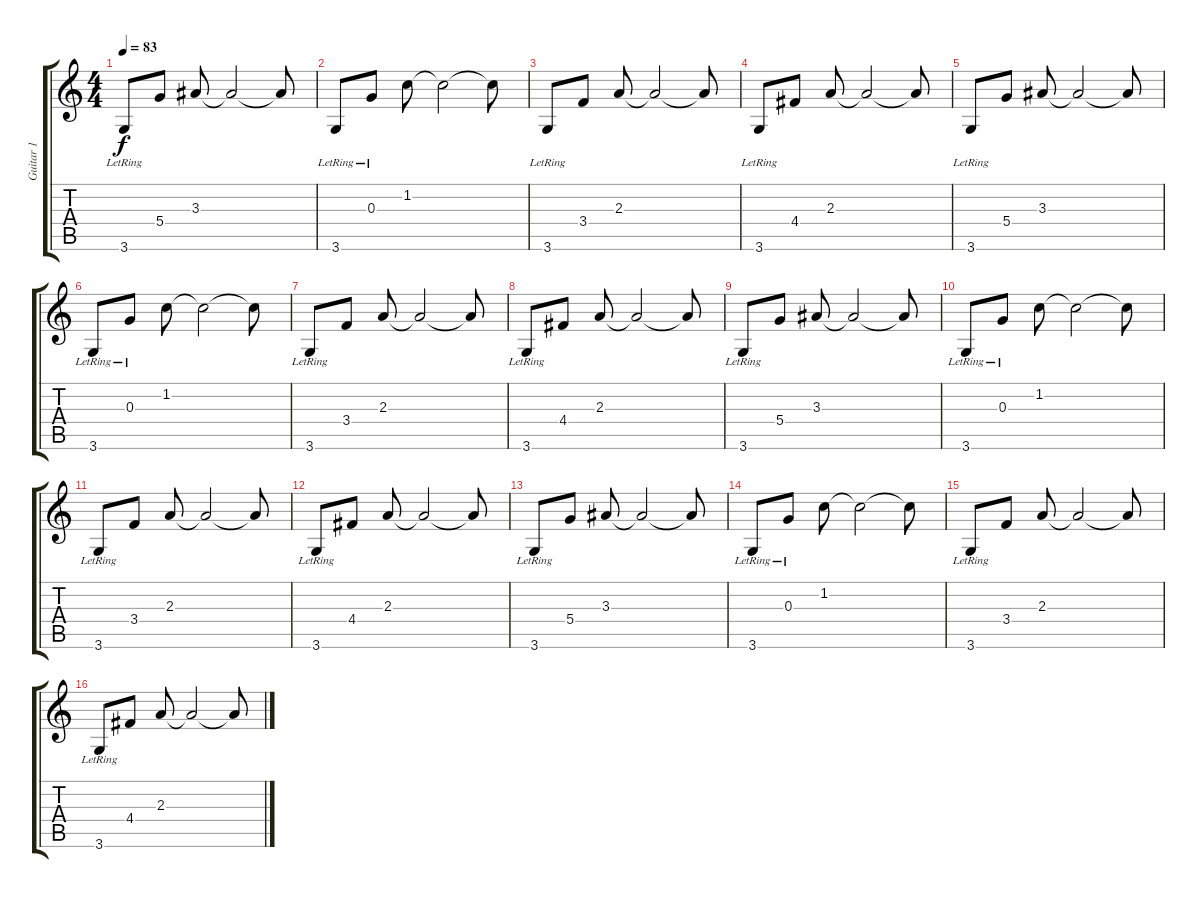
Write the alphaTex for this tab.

\track ("Guitar 1" "Guitar 1") {instrument acousticguitarnylon}
\staff {score tabs}
\tuning (E4 B3 G3 D3 A2 E2) {hide}
\ts (4 4)
\tempo 83
\clef g2
\ks c
3.6{lr}.8{dy f} 5.4.8 3.3.8 3.3{t}.2 3.3{t}.8 |
3.6{lr}.8 0.3{lr}.8 1.2.8 1.2{t}.2 1.2{t}.8 |
3.6{lr}.8 3.4.8 2.3.8 2.3{t}.2 2.3{t}.8 |
3.6{lr}.8 4.4.8 2.3.8 2.3{t}.2 2.3{t}.8 |
3.6{lr}.8 5.4.8 3.3.8 3.3{t}.2 3.3{t}.8 |
3.6{lr}.8 0.3{lr}.8 1.2.8 1.2{t}.2 1.2{t}.8 |
3.6{lr}.8 3.4.8 2.3.8 2.3{t}.2 2.3{t}.8 |
3.6{lr}.8 4.4.8 2.3.8 2.3{t}.2 2.3{t}.8 |
3.6{lr}.8 5.4.8 3.3.8 3.3{t}.2 3.3{t}.8 |
3.6{lr}.8 0.3{lr}.8 1.2.8 1.2{t}.2 1.2{t}.8 |
3.6{lr}.8 3.4.8 2.3.8 2.3{t}.2 2.3{t}.8 |
3.6{lr}.8 4.4.8 2.3.8 2.3{t}.2 2.3{t}.8 |
3.6{lr}.8 5.4.8 3.3.8 3.3{t}.2 3.3{t}.8 |
3.6{lr}.8 0.3{lr}.8 1.2.8 1.2{t}.2 1.2{t}.8 |
3.6{lr}.8 3.4.8 2.3.8 2.3{t}.2 2.3{t}.8 |
3.6{lr}.8 4.4.8 2.3.8 2.3{t}.2 2.3{t}.8
